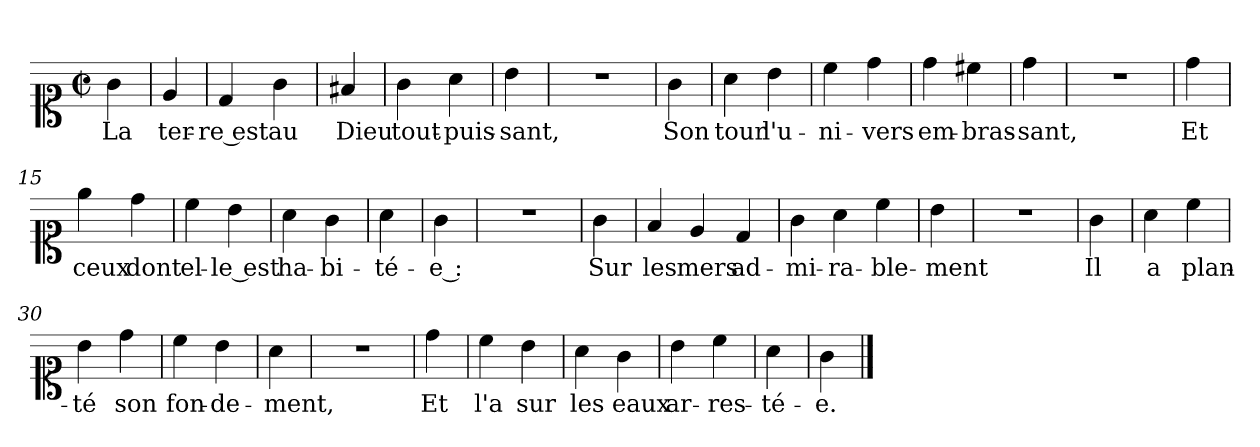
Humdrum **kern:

**kern	**text
*part1	*part1
*staff1	*staff1
*clefC1	*
*k[]	*
*C:	*
*M2/2	*
*met(c|)	*
=1	=1
4g	La
=2	=2
4e	ter-
=3	=3
4d	-re est
4g	au
=4	=4
4f#X	Dieu
=5	=5
4g	tout -
4a	puis-
=6	=6
4b	-sant,
=7	=7
1r	.
=8	=8
4g	Son
=9	=9
4a	tour
4b	l'u-
=10	=10
4cc	-ni-
4dd	-vers
=11	=11
4dd	em-
4cc#X	-bras-
=12	=12
4dd	-sant,
=13	=13
1r	.
=14	=14
4dd	Et
=15	=15
4ee	ceux
4dd	dont
=16	=16
4cc	el-
4b	-le est
=17	=17
4a	ha-
4g	-bi-
=18	=18
4a	-té-
=19	=19
4g	-e :
=20	=20
1r	.
=21	=21
4g	Sur
=22	=22
4f	les
4e	mers
4d	ad-
=24	=24
4g	-mi-
4a	-ra-
4cc	-ble-
=26	=26
4b	-ment
=27	=27
1r	.
=28	=28
4g	Il
=29	=29
4a	a
4cc	plan-
=30	=30
4b	-té
4dd	son
=31	=31
4cc	fon-
4b	-de-
=32	=32
4a	-ment,
=33	=33
1r	.
=34	=34
4dd	Et
=35	=35
4cc	l'a
4b	sur
=36	=36
4a	les
4g	eaux
=37	=37
4b	ar-
4cc	-res-
=38	=38
4a	-té-
=39	=39
4g	-e.
==	==
*-	*-
